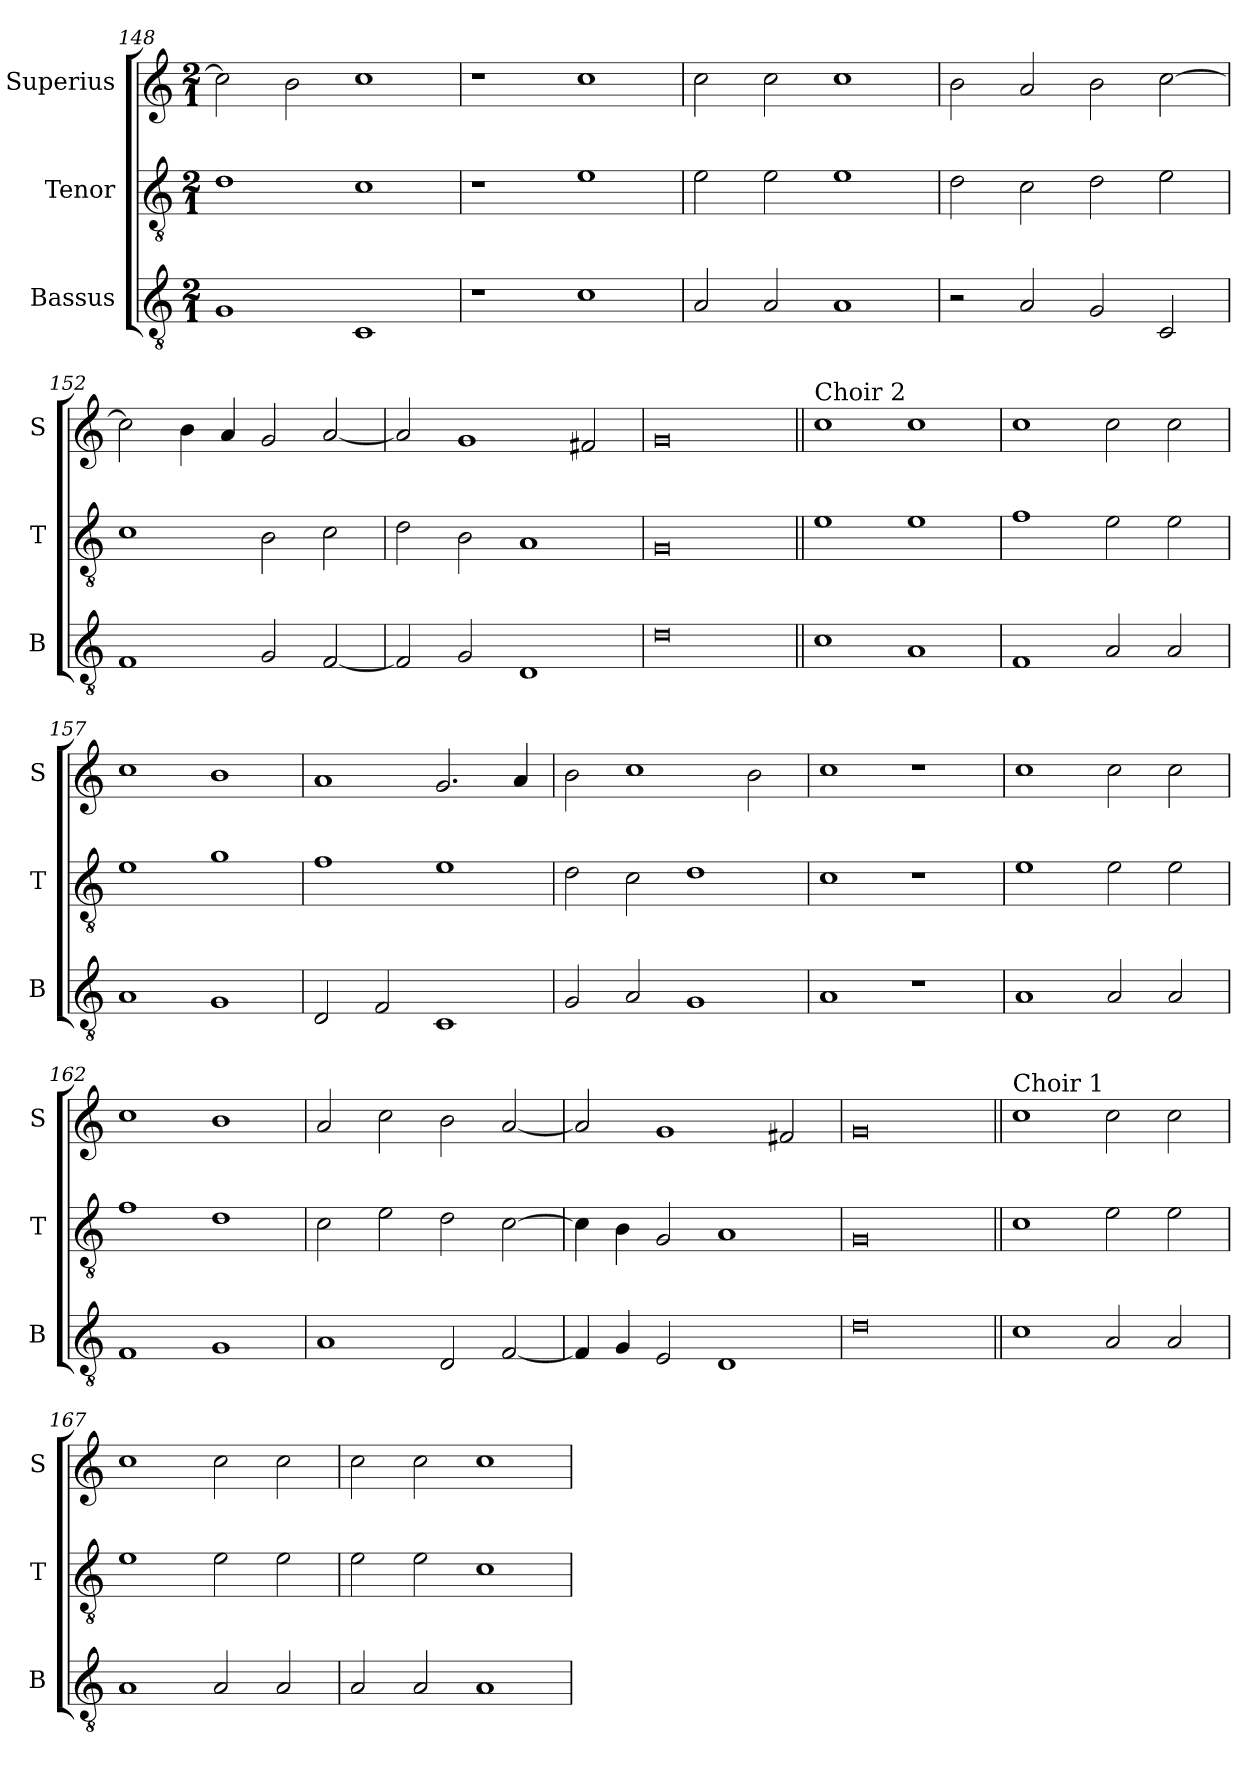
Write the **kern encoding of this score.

**kern	**kern	**kern
*part3	*part2	*part1
*staff3	*staff2	*staff1
*I"Bassus	*I"Tenor	*I"Superius
*I'B	*I'T	*I'S
*clefGv2	*clefGv2	*clefG2
*k[]	*k[]	*k[]
*M2/1	*M2/1	*M2/1
=148	=148	=148
1G	1d	2cc\]
.	.	2b\
1C	1c	1cc
=149	=149	=149
1r	1r	1r
1c	1e	1cc
=150	=150	=150
2A/	2e\	2cc\
2A/	2e\	2cc\
1A	1e	1cc
=151	=151	=151
2r	2d\	2b\
2A/	2c\	2a/
2G/	2d\	2b\
2C/	2e\	[2cc\
=152	=152	=152
1F	1c	2cc\]
.	.	4b\
.	.	4a/
2G/	2B\	2g/
[2F/	2c\	[2a/
=153	=153	=153
2F/]	2d\	2a/]
2G/	2B\	1g
1D	1A	.
.	.	2f#X/
=154	=154	=154
0d	0G	0g
=155||	=155||	=155||
!	!	!LO:TX:a:t=Choir 2
1c	1e	1cc
1A	1e	1cc
=156	=156	=156
1F	1f	1cc
2A/	2e\	2cc\
2A/	2e\	2cc\
=157	=157	=157
1A	1e	1cc
1G	1g	1b
=158	=158	=158
2D/	1f	1a
2F/	.	.
1C	1e	2.g/
.	.	4a/
=159	=159	=159
2G/	2d\	2b\
2A/	2c\	1cc
1G	1d	.
.	.	2b\
=160	=160	=160
1A	1c	1cc
1r	1r	1r
=161	=161	=161
1A	1e	1cc
2A/	2e\	2cc\
2A/	2e\	2cc\
=162	=162	=162
1F	1f	1cc
1G	1d	1b
=163	=163	=163
1A	2c\	2a/
.	2e\	2cc\
2D/	2d\	2b\
[2F/	[2c\	[2a/
=164	=164	=164
4F/]	4c\]	2a/]
4G/	4B\	.
2E/	2G/	1g
1D	1A	.
.	.	2f#X/
=165	=165	=165
0d	0G	0g
=166||	=166||	=166||
!	!	!LO:TX:a:t=Choir 1
1c	1c	1cc
2A/	2e\	2cc\
2A/	2e\	2cc\
=167	=167	=167
1A	1e	1cc
2A/	2e\	2cc\
2A/	2e\	2cc\
=168	=168	=168
2A/	2e\	2cc\
2A/	2e\	2cc\
1A	1c	1cc
=	=	=
*-	*-	*-
